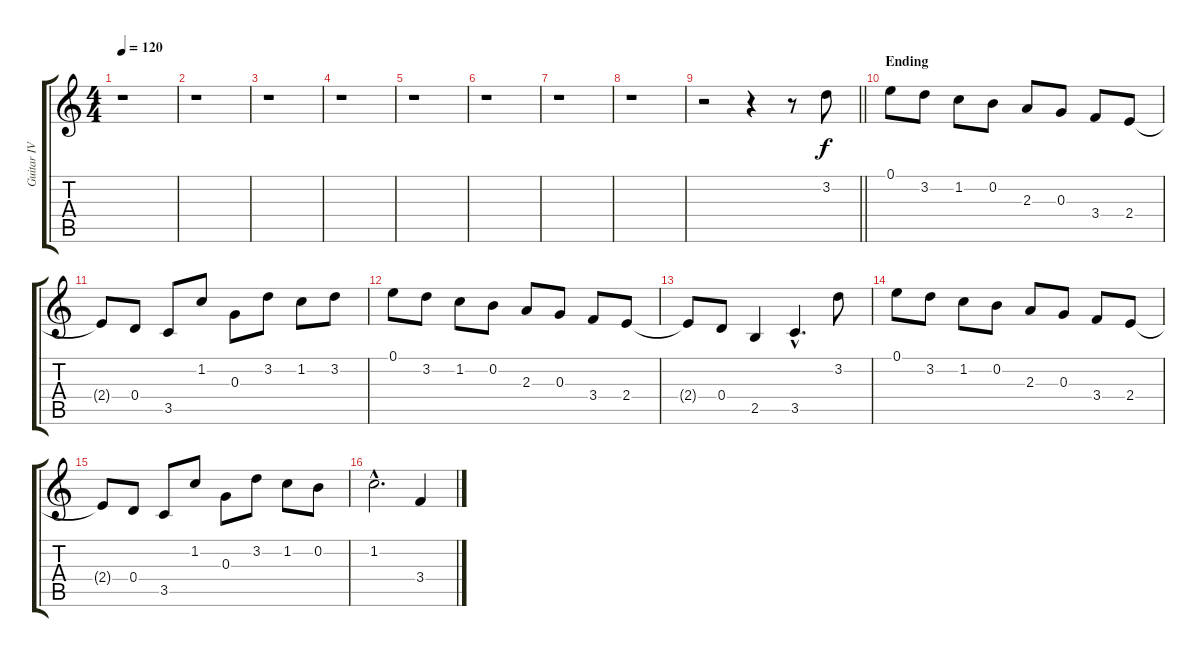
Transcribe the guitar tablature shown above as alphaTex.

\track ("Guitar IV (Jun)" "Guitar IV ") {instrument acousticguitarsteel}
\staff {score tabs}
\tuning (E4 B3 G3 D3 A2 E2) {hide}
\ts (4 4)
\tempo 120
\clef g2
\ks c
r.1{dy f} |
r.1 |
r.1 |
r.1 |
r.1 |
r.1 |
r.1 |
r.1 |
\barLineRight lightlight
r.2 r.4 r.8 3.2.8 |
\section ("" "Ending")
0.1.8 3.2.8 1.2.8 0.2.8 2.3.8 0.3.8 3.4.8 2.4.8 |
2.4{t}.8 0.4.8 3.5.8 1.2.8 0.3.8 3.2.8 1.2.8 3.2.8 |
0.1.8 3.2.8 1.2.8 0.2.8 2.3.8 0.3.8 3.4.8 2.4.8 |
2.4{t}.8 0.4.8 2.5.4 3.5{hac}.4{d} 3.2.8 |
0.1.8 3.2.8 1.2.8 0.2.8 2.3.8 0.3.8 3.4.8 2.4.8 |
2.4{t}.8 0.4.8 3.5.8 1.2.8 0.3.8 3.2.8 1.2.8 0.2.8 |
1.2{hac}.2{d} 3.4.4
